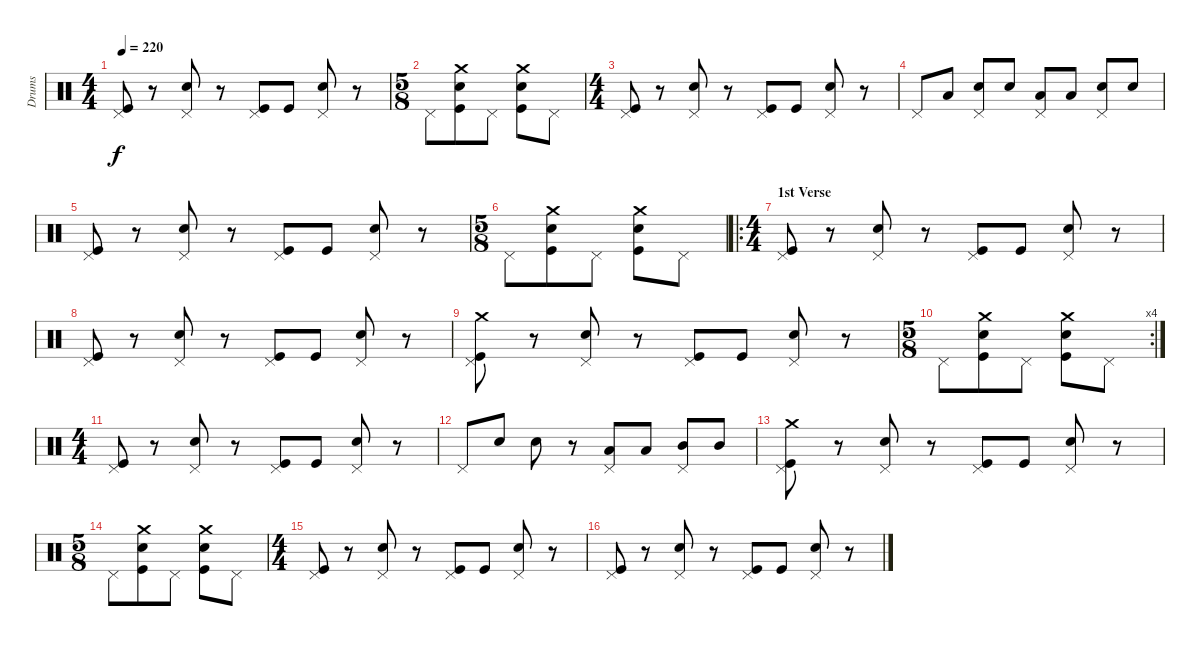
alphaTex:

\track ("Drums" "Drums") {instrument percussion}
\staff {score}
\articulation defaults
\ts (4 4)
\tempo 220
\clef neutral
\ks c
("Pedal Hi-Hat (hit)" "Kick (hit)").8{dy f} r.8 ("Pedal Hi-Hat (hit)" "Electric Snare (hit)").8 r.8 ("Pedal Hi-Hat (hit)" "Kick (hit)").8 "Kick (hit)".8 ("Pedal Hi-Hat (hit)" "Electric Snare (hit)").8 r.8 |
\ts (5 8)
"Pedal Hi-Hat (hit)".8 ("Crash medium (hit)" "Kick (hit)" "Electric Snare (hit)").8 "Pedal Hi-Hat (hit)".8 ("Crash medium (hit)" "Kick (hit)" "Electric Snare (hit)").8 "Pedal Hi-Hat (hit)".8 |
\ts (4 4)
("Pedal Hi-Hat (hit)" "Kick (hit)").8 r.8 ("Pedal Hi-Hat (hit)" "Electric Snare (hit)").8 r.8 ("Pedal Hi-Hat (hit)" "Kick (hit)").8 "Kick (hit)".8 ("Pedal Hi-Hat (hit)" "Electric Snare (hit)").8 r.8 |
"Pedal Hi-Hat (hit)".8 "Low Tom (hit)".8 ("Pedal Hi-Hat (hit)" "Electric Snare (hit)").8 "Electric Snare (hit)".8 ("Pedal Hi-Hat (hit)" "Low Floor Tom (hit)").8 "Low Floor Tom (hit)".8 ("Pedal Hi-Hat (hit)" "Electric Snare (hit)").8 "Electric Snare (hit)".8 |
("Pedal Hi-Hat (hit)" "Kick (hit)").8 r.8 ("Pedal Hi-Hat (hit)" "Electric Snare (hit)").8 r.8 ("Pedal Hi-Hat (hit)" "Kick (hit)").8 "Kick (hit)".8 ("Pedal Hi-Hat (hit)" "Electric Snare (hit)").8 r.8 |
\ts (5 8)
"Pedal Hi-Hat (hit)".8 ("Crash medium (hit)" "Kick (hit)" "Electric Snare (hit)").8 "Pedal Hi-Hat (hit)".8 ("Crash medium (hit)" "Kick (hit)" "Electric Snare (hit)").8 "Pedal Hi-Hat (hit)".8 |
\ro
\ts (4 4)
\section ("" "1st Verse")
("Pedal Hi-Hat (hit)" "Kick (hit)").8 r.8 ("Pedal Hi-Hat (hit)" "Electric Snare (hit)").8 r.8 ("Pedal Hi-Hat (hit)" "Kick (hit)").8 "Kick (hit)".8 ("Pedal Hi-Hat (hit)" "Electric Snare (hit)").8 r.8 |
("Pedal Hi-Hat (hit)" "Kick (hit)").8 r.8 ("Pedal Hi-Hat (hit)" "Electric Snare (hit)").8 r.8 ("Pedal Hi-Hat (hit)" "Kick (hit)").8 "Kick (hit)".8 ("Pedal Hi-Hat (hit)" "Electric Snare (hit)").8 r.8 |
("Pedal Hi-Hat (hit)" "Kick (hit)" "Crash medium (hit)").8 r.8 ("Pedal Hi-Hat (hit)" "Electric Snare (hit)").8 r.8 ("Pedal Hi-Hat (hit)" "Kick (hit)").8 "Kick (hit)".8 ("Pedal Hi-Hat (hit)" "Electric Snare (hit)").8 r.8 |
\rc 4
\ts (5 8)
"Pedal Hi-Hat (hit)".8 ("Crash medium (hit)" "Kick (hit)" "Electric Snare (hit)").8 "Pedal Hi-Hat (hit)".8 ("Crash medium (hit)" "Kick (hit)" "Electric Snare (hit)").8 "Pedal Hi-Hat (hit)".8 |
\ts (4 4)
("Pedal Hi-Hat (hit)" "Kick (hit)").8 r.8 ("Pedal Hi-Hat (hit)" "Electric Snare (hit)").8 r.8 ("Pedal Hi-Hat (hit)" "Kick (hit)").8 "Kick (hit)".8 ("Pedal Hi-Hat (hit)" "Electric Snare (hit)").8 r.8 |
"Pedal Hi-Hat (hit)".8 "Electric Snare (hit)".8 "Electric Snare (hit)".8 r.8 ("Pedal Hi-Hat (hit)" "Low Tom (hit)").8 "Low Tom (hit)".8 ("Pedal Hi-Hat (hit)" "Mid Tom (hit)").8 "Mid Tom (hit)".8 |
("Pedal Hi-Hat (hit)" "Kick (hit)" "Crash medium (hit)").8 r.8 ("Pedal Hi-Hat (hit)" "Electric Snare (hit)").8 r.8 ("Pedal Hi-Hat (hit)" "Kick (hit)").8 "Kick (hit)".8 ("Pedal Hi-Hat (hit)" "Electric Snare (hit)").8 r.8 |
\ts (5 8)
"Pedal Hi-Hat (hit)".8 ("Crash medium (hit)" "Kick (hit)" "Electric Snare (hit)").8 "Pedal Hi-Hat (hit)".8 ("Crash medium (hit)" "Kick (hit)" "Electric Snare (hit)").8 "Pedal Hi-Hat (hit)".8 |
\ts (4 4)
("Pedal Hi-Hat (hit)" "Kick (hit)").8 r.8 ("Pedal Hi-Hat (hit)" "Electric Snare (hit)").8 r.8 ("Pedal Hi-Hat (hit)" "Kick (hit)").8 "Kick (hit)".8 ("Pedal Hi-Hat (hit)" "Electric Snare (hit)").8 r.8 |
("Pedal Hi-Hat (hit)" "Kick (hit)").8 r.8 ("Pedal Hi-Hat (hit)" "Electric Snare (hit)").8 r.8 ("Pedal Hi-Hat (hit)" "Kick (hit)").8 "Kick (hit)".8 ("Pedal Hi-Hat (hit)" "Electric Snare (hit)").8 r.8
